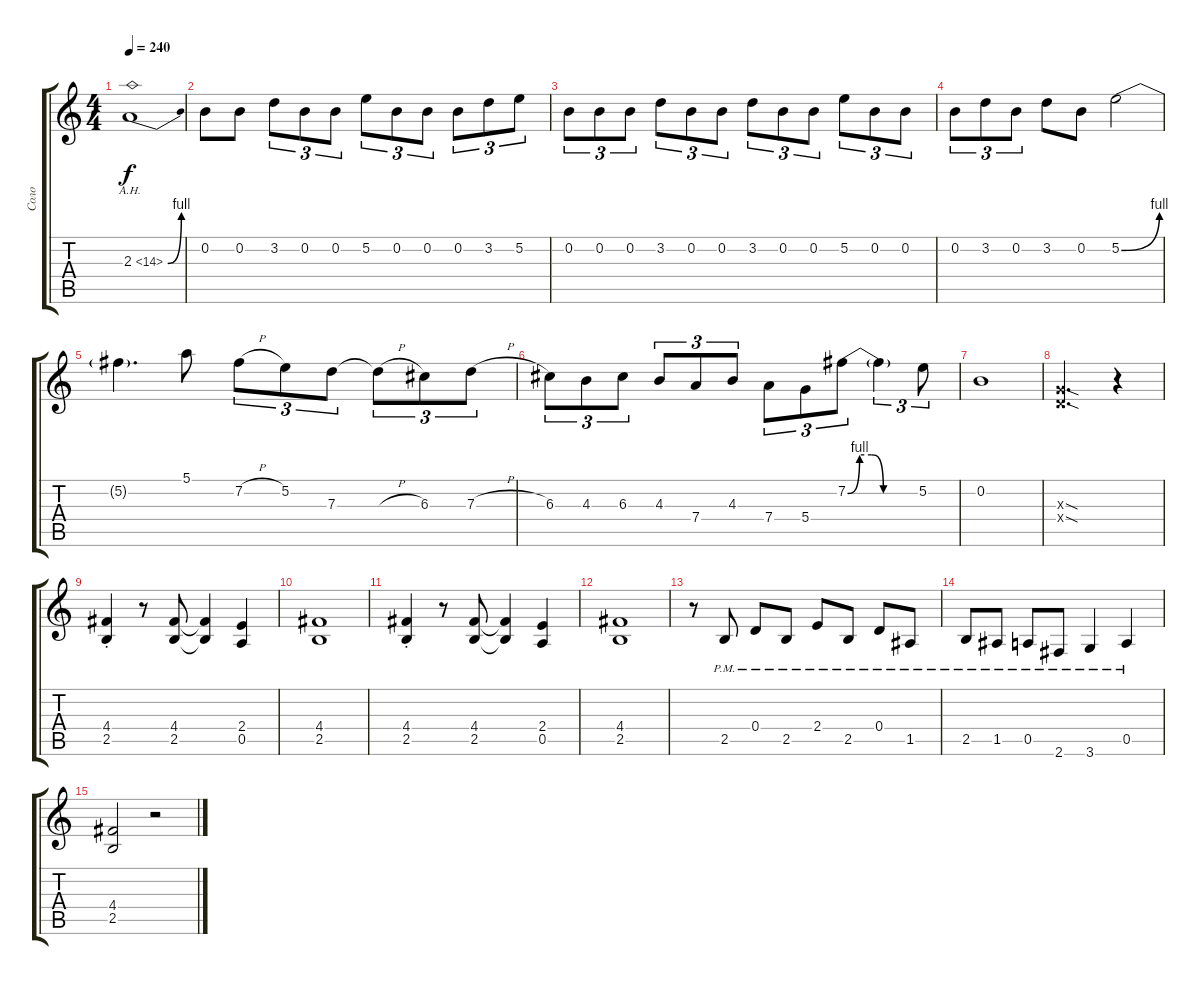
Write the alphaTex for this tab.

\track ("Соло" "Соло") {instrument distortionguitar}
\staff {score tabs}
\tuning (E4 B3 G3 D3 A2 E2) {hide}
\ts (4 4)
\tempo 240
\clef g2
\ks c
2.3{be (bend 0 0 60 4) ah 12}.1{dy f} |
0.2.8 0.2.8 3.2.8{tu (3 2)} 0.2.8{tu (3 2)} 0.2.8{tu (3 2)} 5.2.8{tu (3 2)} 0.2.8{tu (3 2)} 0.2.8{tu (3 2)} 0.2.8{tu (3 2)} 3.2.8{tu (3 2)} 5.2.8{tu (3 2)} |
0.2.8{tu (3 2)} 0.2.8{tu (3 2)} 0.2.8{tu (3 2)} 3.2.8{tu (3 2)} 0.2.8{tu (3 2)} 0.2.8{tu (3 2)} 3.2.8{tu (3 2)} 0.2.8{tu (3 2)} 0.2.8{tu (3 2)} 5.2.8{tu (3 2)} 0.2.8{tu (3 2)} 0.2.8{tu (3 2)} |
0.2.8{tu (3 2)} 3.2.8{tu (3 2)} 0.2.8{tu (3 2)} 3.2.8 0.2.8 5.2{be (bend 0 0 60 4)}.2 |
5.2{t}.4{d} 5.1.8 7.2{h}.8{tu (3 2)} 5.2.8{tu (3 2)} 7.3.8{tu (3 2)} 7.3{h t}.8{tu (3 2)} 6.3.8{tu (3 2)} 7.3{h}.8{tu (3 2)} |
6.3.8{tu (3 2)} 4.3.8{tu (3 2)} 6.3.8{tu (3 2)} 4.3.8{tu (3 2)} 7.4.8{tu (3 2)} 4.3.8{tu (3 2)} 7.4.8{tu (3 2)} 5.4.8{tu (3 2)} 7.2{be (custom 0 0 10 4 20 4 30 0 60 0)}.8{tu (3 2)} 7.2{t}.4{tu (3 2)} 5.2.8{tu (3 2)} |
0.2.1 |
(0.3{sod x} 0.4{sod x}).2{d} r.4 |
(4.4{st} 2.5{st}).4 r.8 (4.4 2.5).8 (4.4{t} 2.5{t}).4 (2.4 0.5).4 |
(4.4 2.5).1 |
(4.4{st} 2.5{st}).4 r.8 (4.4 2.5).8 (4.4{t} 2.5{t}).4 (2.4 0.5).4 |
(4.4 2.5).1 |
r.8 2.5{pm}.8 0.4{pm}.8 2.5{pm}.8 2.4{pm}.8 2.5{pm}.8 0.4{pm}.8 1.5{pm}.8 |
2.5{pm}.8 1.5{pm}.8 0.5{pm}.8 2.6{pm}.8 3.6{pm}.4 0.5{pm}.4 |
(4.4 2.5).2 r.2
